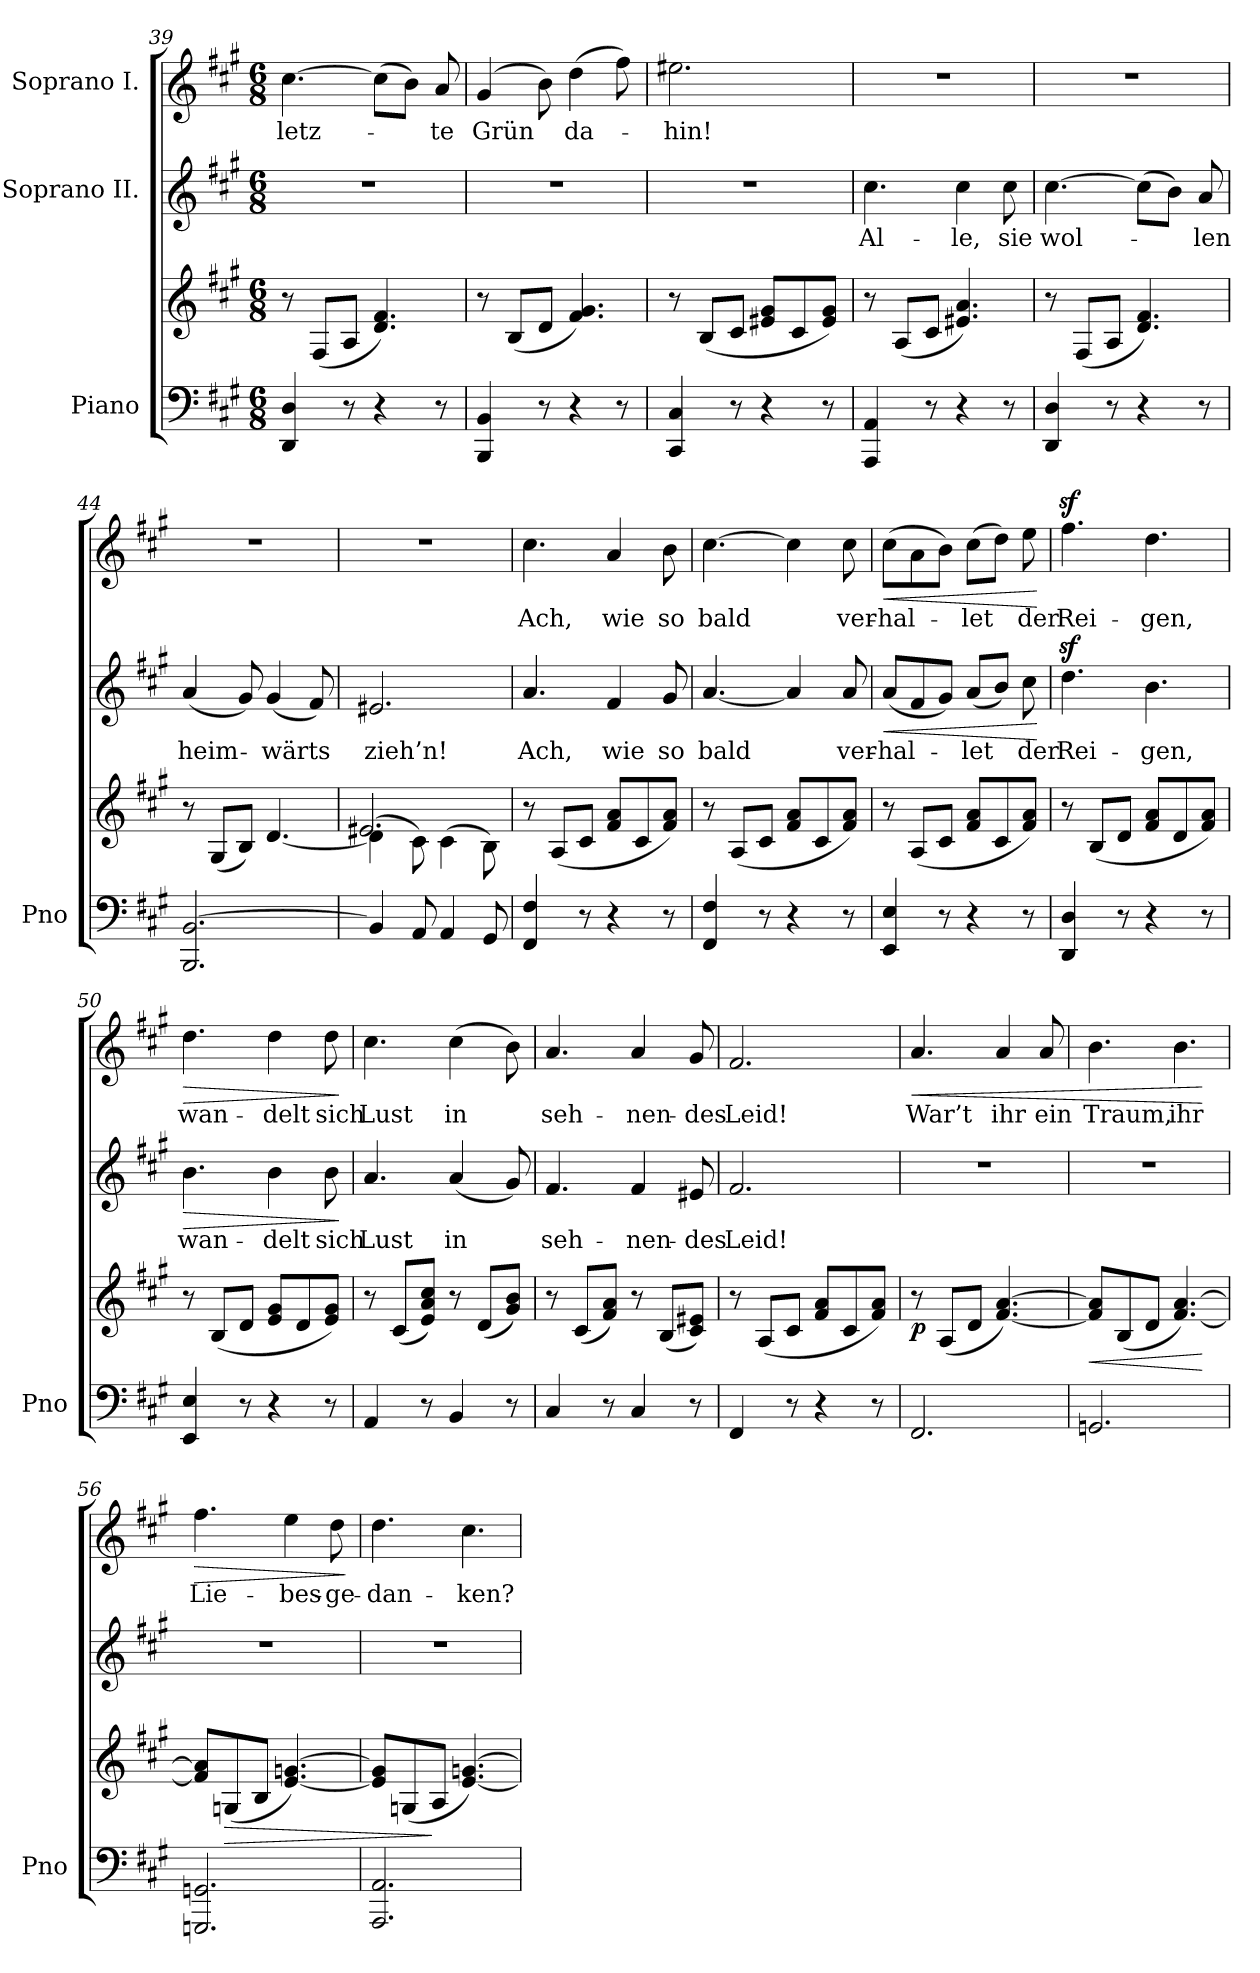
**kern	**kern	**dynam	**kern	**text	**dynam	**kern	**text	**dynam
*part3	*part3	*part3	*part2	*part2	*part2	*part1	*part1	*part1
*staff4	*staff3	*staff3/4	*staff2	*staff2	*staff2	*staff1	*staff1	*staff1
*I"Piano	*	*	*I"Soprano II.	*	*	*I"Soprano I.	*	*
*I'Pno	*	*	*	*	*	*	*	*
*clefF4	*clefG2	*	*clefG2	*	*	*clefG2	*	*
*k[f#c#g#]	*k[f#c#g#]	*	*k[f#c#g#]	*	*	*k[f#c#g#]	*	*
*M6/8	*M6/8	*	*M6/8	*	*	*M6/8	*	*
*MM150	*MM150	*	*MM150	*	*	*MM150	*	*
=39	=39	=39	=39	=39	=39	=39	=39	=39
!	!	!	!	!	!	!	!LO:LY:b	!
4DD/ 4D/	8r	.	2.r	.	.	[4.cc#\	letz-	.
.	(<8F#/L	.	.	.	.	.	.	.
8r	8A/J	.	.	.	.	.	.	.
4r	4.d/ 4.f#/)	.	.	.	.	(>8cc#\L]	.	.
.	.	.	.	.	.	8b\J)	.	.
!	!	!	!	!	!	!	!LO:LY:b	!
8r	.	.	.	.	.	8a/	-te	.
=40	=40	=40	=40	=40	=40	=40	=40	=40
!	!	!	!	!	!	!	!LO:LY:b	!
4BBB/ 4BB/	8r	.	2.r	.	.	(>4g#/	Grün	.
.	(<8B/L	.	.	.	.	.	.	.
8r	8d/J	.	.	.	.	8b\)	.	.
!	!	!	!	!	!	!	!LO:LY:b	!
4r	4.f#/ 4.g#/)	.	.	.	.	(>4dd\	da-	.
8r	.	.	.	.	.	8ff#\)	.	.
=41	=41	=41	=41	=41	=41	=41	=41	=41
*	*	*	*	*	*	*MM146	*	*
!	!	!	!	!	!	!	!LO:LY:b	!
4CC#/ 4C#/	8r	.	2.r	.	.	2.ee#X\	-hin!	.
.	(<8B/L	.	.	.	.	.	.	.
8r	8c#/J	.	.	.	.	.	.	.
4r	8e#X/ 8g#/L	.	.	.	.	.	.	.
.	8c#/	.	.	.	.	.	.	.
8r	8e#/ 8g#/J)	.	.	.	.	.	.	.
=42	=42	=42	=42	=42	=42	=42	=42	=42
*	*	*	*	*	*	*MM142	*	*
!	!	!	!	!LO:LY:b	!	!	!	!
4AAA/ 4AA/	8r	.	4.cc#\	Al-	.	2.r	.	.
.	(<8A/L	.	.	.	.	.	.	.
8r	8c#/J	.	.	.	.	.	.	.
!	!	!	!	!LO:LY:b	!	!	!	!
4r	4.e#X/ 4.a/)	.	4cc#\	-le,	.	.	.	.
!	!	!	!	!LO:LY:b	!	!	!	!
8r	.	.	8cc#\	sie	.	.	.	.
!!LO:PB:g=z
=43	=43	=43	=43	=43	=43	=43	=43	=43
*	*	*	*	*	*	*MM138	*	*
!	!	!	!	!LO:LY:b	!	!	!	!
4DD/ 4D/	8r	.	[4.cc#\	wol-	.	2.r	.	.
.	(<8F#/L	.	.	.	.	.	.	.
8r	8A/J	.	.	.	.	.	.	.
4r	4.d/ 4.f#/)	.	(>8cc#\L]	.	.	.	.	.
.	.	.	8b\J)	.	.	.	.	.
!	!	!	!	!LO:LY:b	!	!	!	!
8r	.	.	8a/	-len	.	.	.	.
=44	=44	=44	=44	=44	=44	=44	=44	=44
*	*	*	*	*	*	*MM132	*	*
!	!	!	!	!LO:LY:b	!	!	!	!
2.BBB/ [2.BB/	8r	.	(<4a/	heim-	.	2.r	.	.
.	(<8G#/L	.	.	.	.	.	.	.
.	8B/J)	.	8g#/)	.	.	.	.	.
!	!	!	!	!LO:LY:b	!	!	!	!
.	[4.d/	.	(<4g#/	-wärts	.	.	.	.
.	.	.	8f#/)	.	.	.	.	.
=45	=45	=45	=45	=45	=45	=45	=45	=45
*	*	*	*	*	*	*MM126	*	*
*	*^	*	*	*	*	*	*	*
!	!	!	!	!	!LO:LY:b	!	!	!	!
4BB/]	(<4d\]	2.e#X/	.	2.e#X/	zieh’n!	.	2.r	.	.
8AA/	8c#\)	.	.	.	.	.	.	.	.
4AA/	(<4c#\	.	.	.	.	.	.	.	.
8GG#/	8B\)	.	.	.	.	.	.	.	.
*	*v	*v	*	*	*	*	*	*	*
=46	=46	=46	=46	=46	=46	=46	=46	=46
*	*	*	*	*	*	*MM154	*	*
!	!	!	!	!LO:LY:b	!	!	!LO:LY:b	!
4FF#/ 4F#/	8r	.	4.a/	Ach,	.	4.cc#\	Ach,	.
.	(<8A/L	.	.	.	.	.	.	.
8r	8c#/J	.	.	.	.	.	.	.
!	!	!	!	!LO:LY:b	!	!	!LO:LY:b	!
4r	8f#/ 8a/L	.	4f#/	wie	.	4a/	wie	.
.	8c#/	.	.	.	.	.	.	.
!	!	!	!	!LO:LY:b	!	!	!LO:LY:b	!
8r	8f#/ 8a/J)	.	8g#/	so	.	8b\	so	.
=47	=47	=47	=47	=47	=47	=47	=47	=47
!	!	!	!	!LO:LY:b	!	!	!LO:LY:b	!
4FF#/ 4F#/	8r	.	[4.a/	bald	.	[4.cc#\	bald	.
.	(<8A/L	.	.	.	.	.	.	.
8r	8c#/J	.	.	.	.	.	.	.
4r	8f#/ 8a/L	.	4a/]	.	.	4cc#\]	.	.
.	8c#/	.	.	.	.	.	.	.
!	!	!	!	!LO:LY:b	!	!	!LO:LY:b	!
8r	8f#/ 8a/J)	.	8a/	ver-	.	8cc#\	ver-	.
=48	=48	=48	=48	=48	=48	=48	=48	=48
!	!	!	!	!LO:LY:b	!LO:HP:b	!	!LO:LY:b	!LO:HP:b
4EE/ 4E/	8r	.	(<8a/L	-hal-	<	(>8cc#\L	-hal-	<
.	(<8A/L	.	8f#/	.	.	8a\	.	.
8r	8c#/J	.	8g#/J)	.	.	8b\J)	.	.
!	!	!	!	!LO:LY:b	!	!	!LO:LY:b	!
4r	8f#/ 8a/L	.	(<8a/L	-let	.	(>8cc#\L	-let	.
.	8c#/	.	8b/J)	.	.	8dd\J)	.	.
!	!	!	!	!LO:LY:b	!	!	!LO:LY:b	!
8r	8f#/ 8a/J)	.	8cc#\	der	.	8ee\	der	.
.	.	.	.	.	[	.	.	[
!!LO:LB:g=z
=49	=49	=49	=49	=49	=49	=49	=49	=49
!	!	!	!	!LO:LY:b	!	!	!LO:LY:b	!
4DD/ 4D/	8r	.	4.ddz>\	Rei-	.	4.ff#z>\	Rei-	.
.	(<8B/L	.	.	.	.	.	.	.
8r	8d/J	.	.	.	.	.	.	.
!	!	!	!	!LO:LY:b	!	!	!LO:LY:b	!
4r	8f#/ 8a/L	.	4.b\	-gen,	.	4.dd\	-gen,	.
.	8d/	.	.	.	.	.	.	.
8r	8f#/ 8a/J)	.	.	.	.	.	.	.
=50	=50	=50	=50	=50	=50	=50	=50	=50
!	!	!	!	!LO:LY:b	!LO:HP:b	!	!LO:LY:b	!LO:HP:b
4EE/ 4E/	8r	.	4.b\	wan-	>	4.dd\	wan-	>
.	(<8B/L	.	.	.	.	.	.	.
8r	8d/J	.	.	.	.	.	.	.
!	!	!	!	!LO:LY:b	!	!	!LO:LY:b	!
4r	8e/ 8g#/L	.	4b\	-delt	.	4dd\	-delt	.
.	8d/	.	.	.	.	.	.	.
!	!	!	!	!LO:LY:b	!	!	!LO:LY:b	!
8r	8e/ 8g#/J)	.	8b\	sich	.	8dd\	sich	.
.	.	.	.	.	]	.	.	]
=51	=51	=51	=51	=51	=51	=51	=51	=51
!	!	!	!	!LO:LY:b	!	!	!LO:LY:b	!
4AA/	8r	.	4.a/	Lust	.	4.cc#\	Lust	.
.	(<8c#/L	.	.	.	.	.	.	.
8r	8e/ 8a/ 8cc#/J)	.	.	.	.	.	.	.
!	!	!	!	!LO:LY:b	!	!	!LO:LY:b	!
4BB/	8r	.	(<4a/	in	.	(>4cc#\	in	.
.	(<8d/L	.	.	.	.	.	.	.
8r	8g#/ 8b/J)	.	8g#/)	.	.	8b\)	.	.
=52	=52	=52	=52	=52	=52	=52	=52	=52
!	!	!	!	!LO:LY:b	!	!	!LO:LY:b	!
4C#/	8r	.	4.f#/	seh-	.	4.a/	seh-	.
.	(<8c#/L	.	.	.	.	.	.	.
8r	8f#/ 8a/J)	.	.	.	.	.	.	.
!	!	!	!	!LO:LY:b	!	!	!LO:LY:b	!
4C#/	8r	.	4f#/	-nen-	.	4a/	-nen-	.
.	(<8B/L	.	.	.	.	.	.	.
!	!	!	!	!LO:LY:b	!	!	!LO:LY:b	!
8r	8c#/ 8e#X/J)	.	8e#X/	-des	.	8g#/	-des	.
=53	=53	=53	=53	=53	=53	=53	=53	=53
*	*	*	*	*	*	*MM150	*	*
!	!	!	!	!LO:LY:b	!	!	!LO:LY:b	!
4FF#/	8r	.	2.f#/	Leid!	.	2.f#/	Leid!	.
.	(<8A/L	.	.	.	.	.	.	.
8r	8c#/J	.	.	.	.	.	.	.
4r	8f#/ 8a/L	.	.	.	.	.	.	.
.	8c#/	.	.	.	.	.	.	.
8r	8f#/ 8a/J)	.	.	.	.	.	.	.
!!LO:LB:g=z
=54	=54	=54	=54	=54	=54	=54	=54	=54
*	*	*	*	*	*	*MM146	*	*
!	!	!LO:DY:b	!	!	!	!	!LO:LY:b	!LO:HP:b
2.FF#/	8r	p	2.r	.	.	4.a/	War’t	<
.	(<8A/L	.	.	.	.	.	.	.
.	8d/J	.	.	.	.	.	.	.
!	!	!	!	!	!	!	!LO:LY:b	!
.	[4.f#/ [4.a/)	.	.	.	.	4a/	ihr	.
!	!	!	!	!	!	!	!LO:LY:b	!
.	.	.	.	.	.	8a/	ein	.
=55	=55	=55	=55	=55	=55	=55	=55	=55
!	!	!LO:HP:b	!	!	!	!	!LO:LY:b	!
2.GGn/	8f#/] 8a/]L	<	2.r	.	.	4.b\	Traum,	.
.	(<8B/	.	.	.	.	.	.	.
.	8d/J	.	.	.	.	.	.	.
!	!	!	!	!	!	!	!LO:LY:b	!
.	[4.f#/ [4.a/)	.	.	.	.	4.b\	ihr	.
.	.	[	.	.	.	.	.	[
=56	=56	=56	=56	=56	=56	=56	=56	=56
!	!	!	!	!	!	!	!LO:LY:b	!LO:HP:b
2.GGGn/ 2.GGn/	8f#/] 8a/]L	.	2.r	.	.	4.ff#\	Lie-	>
!	!	!LO:HP:b	!	!	!	!	!	!
.	(<8Gn/	>	.	.	.	.	.	.
.	8B/J	.	.	.	.	.	.	.
!	!	!	!	!	!	!	!LO:LY:b	!
.	[4.e/ [4.gn/)	.	.	.	.	4ee\	-bes-	.
!	!	!	!	!	!	!	!LO:LY:b	!
.	.	.	.	.	.	8dd\	-ge-	.
.	.	.	.	.	.	.	.	]
=57	=57	=57	=57	=57	=57	=57	=57	=57
!	!	!	!	!	!	!	!LO:LY:b	!
2.AAA/ 2.AA/	8e/] 8g/]L	.	2.r	.	.	4.dd\	-dan-	.
.	(<8Gn/	.	.	.	.	.	.	.
.	8A/J	]	.	.	.	.	.	.
*	*	*	*	*	*	*MM142	*	*
!	!	!	!	!	!	!	!LO:LY:b	!
.	[4.e/ [4.gn/)	.	.	.	.	4.cc#\	-ken?	.
=	=	=	=	=	=	=	=	=
*-	*-	*-	*-	*-	*-	*-	*-	*-
